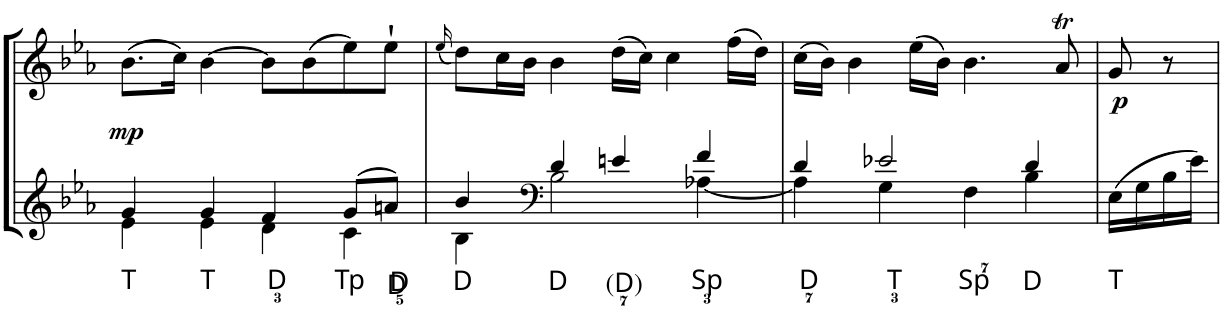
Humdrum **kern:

**kern	**text	**kern	**kern	**dynam
*part1	*part1	*part1	*part1	*part1
*staff3	*staff3	*staff2	*staff1	*staff1/2/3
*I"Piano	*	*	*	*
*I'Pno.	*	*	*	*
!!LO:PB:g=z
*clefG2	*	*clefG2	*clefG2	*
*k[b-e-a-]	*	*k[b-e-a-]	*k[b-e-a-]	*
*M4/4	*	*M4/4	*M4/4	*
*met(c)	*	*met(c)	*met(c)	*
=17	=17	=17	=17	=17
*^	*	*	*	*
!	!	!	!	!	!LO:DY:b=2
4e-\	4g/	.	8.b-\L	1r	mp
.	.	.	16cc\Jk	.	.
4e-\	4g/	.	[4b-\	.	.
4d\	4f/	.	8b-\L]	.	.
.	.	.	8b-\	.	.
4c\	8g/L	.	8ee-\	.	.
!	!	!LO:LY:b	!	!	!
.	8an/J	D	8ee-`\J	.	.
=18	=18	=18	=18	=18	=18
.	.	.	16qee-/	.	.
4B-\	4b-/	.	8dd\L	1r	.
.	.	.	16cc\L	.	.
.	.	.	16b-\JJ	.	.
*clefF4	*	*	*	*	*
2B-\	4d/	.	4b-\	.	.
.	4en/	.	16dd\LL	.	.
.	.	.	16cc\JJ	.	.
.	.	.	4cc\	.	.
[4A-X\	4f/	.	.	.	.
.	.	.	16ff\LL	.	.
.	.	.	16dd\JJ	.	.
=19	=19	=19	=19	=19	=19
4A-\]	4d/	.	16cc\LL	1r	.
.	.	.	16b-\JJ	.	.
.	.	.	4b-\	.	.
2e-X/	4G\	.	.	.	.
.	.	.	16ee-\LL	.	.
.	.	.	16b-\JJ	.	.
!	!	!LO:LY:b	!	!	!
.	4F\	7	4.b-\	.	.
4B-\	4d/	.	.	.	.
.	.	.	8a-T/	.	.
*v	*v	*	*	*	*
=20	=20	=20	=20	=20
!	!	!	!	!LO:DY:b=2
16E-\LL	.	8g/	1r	p
16G\	.	.	.	.
16B-\	.	8r	.	.
16e-\JJ	.	.	.	.
2.ryy	.	2.ryy	.	.
=	=	=	=	=
*-	*-	*-	*-	*-
